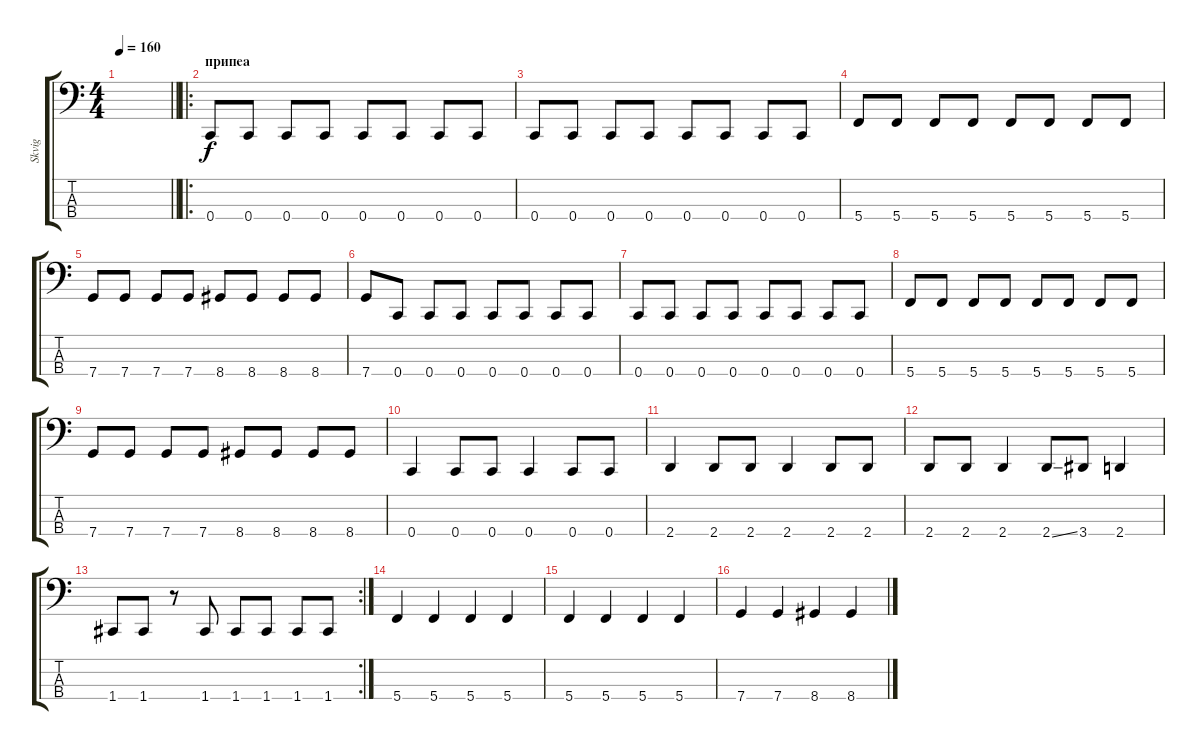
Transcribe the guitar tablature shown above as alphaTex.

\track ("Skvig" "Skvig") {instrument slapbass1}
\staff {score tabs}
\tuning (Eb2 Bb1 F1 C1) {hide}
\ts (4 4)
\tempo 160
\clef f4
\barLineRight lightlight
\ks c
|
\ro
\section ("" "припеа")
0.4.8 0.4.8 0.4.8 0.4.8 0.4.8 0.4.8 0.4.8 0.4.8 |
0.4.8 0.4.8 0.4.8 0.4.8 0.4.8 0.4.8 0.4.8 0.4.8 |
5.4.8 5.4.8 5.4.8 5.4.8 5.4.8 5.4.8 5.4.8 5.4.8 |
7.4.8 7.4.8 7.4.8 7.4.8 8.4.8 8.4.8 8.4.8 8.4.8 |
7.4.8 0.4.8 0.4.8 0.4.8 0.4.8 0.4.8 0.4.8 0.4.8 |
0.4.8 0.4.8 0.4.8 0.4.8 0.4.8 0.4.8 0.4.8 0.4.8 |
5.4.8 5.4.8 5.4.8 5.4.8 5.4.8 5.4.8 5.4.8 5.4.8 |
7.4.8 7.4.8 7.4.8 7.4.8 8.4.8 8.4.8 8.4.8 8.4.8 |
0.4.4 0.4.8 0.4.8 0.4.4 0.4.8 0.4.8 |
2.4.4 2.4.8 2.4.8 2.4.4 2.4.8 2.4.8 |
2.4.8 2.4.8 2.4.4 2.4{ss}.8 3.4.8 2.4.4 |
\rc 2
1.4.8 1.4.8 r.8 1.4.8 1.4.8 1.4.8 1.4.8 1.4.8 |
5.4.4 5.4.4 5.4.4 5.4.4 |
5.4.4 5.4.4 5.4.4 5.4.4 |
7.4.4 7.4.4 8.4.4 8.4.4
